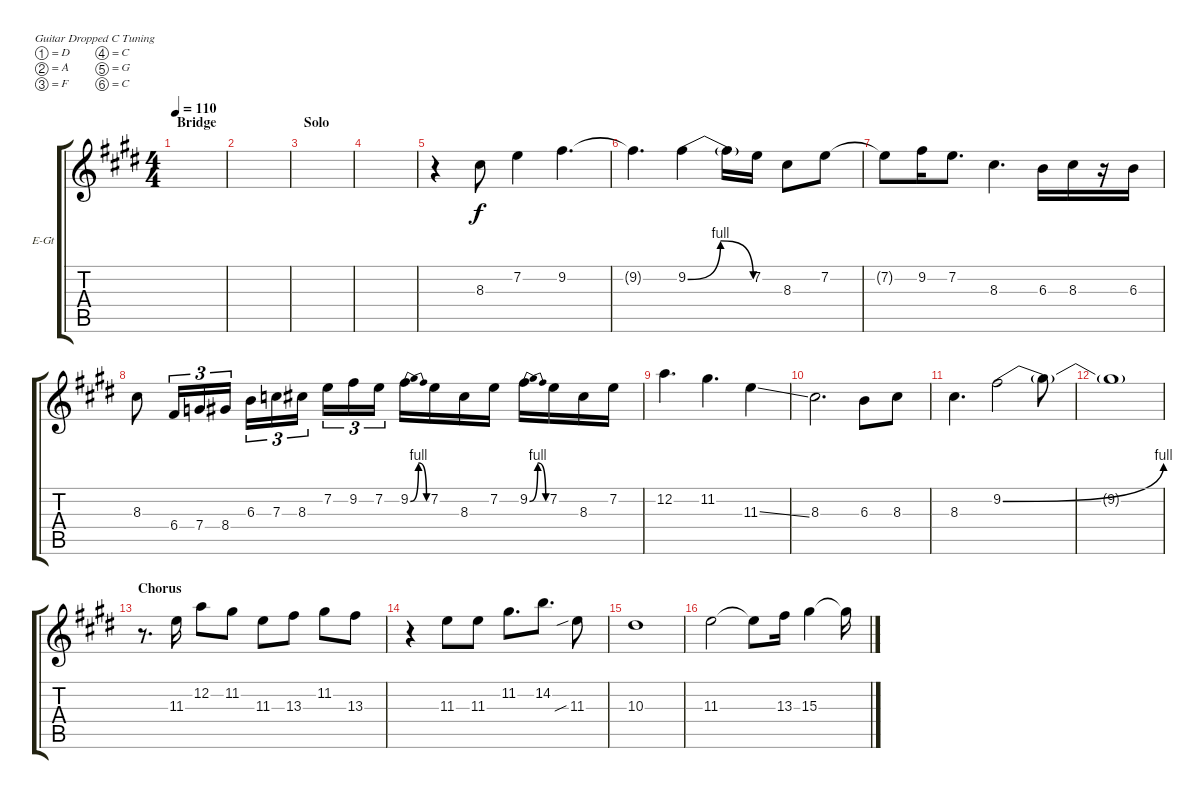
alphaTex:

\bracketExtendMode groupsimilarinstruments
\firstSystemTrackNameOrientation horizontal
\otherSystemsTrackNameOrientation horizontal
\track ("Lead Guitar 2" "E-Gt") {instrument overdrivenguitar}
\staff {score tabs}
\tuning (D4 A3 F3 C3 G2 C2)
\ts (4 4)
\section ("" "Bridge")
\tempo 110
\clef g2
\scale
0.333333
\ks c#minor
|
\scale
0.333333 |
\section ("" "Solo")
\scale
0.333333 |
\scale
0.333333 |
\scale
0.333333 r.4 8.3.8 7.2.4 9.2.4{d} |
\scale
0.333333 9.2{t}.4{d} 9.2{be (bendrelease 0 0 10.2 4 42.6 4 59.4 0)}.4 9.2{t}.16 7.2.16 8.3.8 7.2.8 |
\scale
0.333333 7.2{t}.8 9.2.16 7.2.8{d} 8.3.4{d} 6.3.16 8.3.16 r.16 6.3.16 |
\scale
0.333333 8.3.8 6.4.16{tu (3 2)} 7.4.16{tu (3 2)} 8.4.16{tu (3 2)} 6.3.16{tu (3 2)} 7.3.16{tu (3 2)} 8.3.16{tu (3 2)} 7.2.16{tu (3 2)} 9.2.16{tu (3 2)} 7.2.16{tu (3 2)} 9.2{be (bendrelease 0 0 10.2 4 20.4 4 30 0)}.16 7.2.16 8.3.16 7.2.16 9.2{be (bendrelease 0 0 10.2 4 20.4 4 30 0)}.16 7.2.16 8.3.16 7.2.16 |
\scale
0.333333 12.2.4{d} 11.2.4{d} 11.3{ss}.4 |
\scale
0.333333 8.3.2{d} 6.3.8 8.3.8 |
\scale
0.333333 8.3.4{d} 9.2{be (bend 0 0 15 4)}.2 9.2{t}.8 |
\scale
0.333333 9.2{t}.1 |
\section ("" "Chorus")
\scale
0.333333 r.8{d} 11.3.16 12.2.8 11.2.8 11.3.8 13.3.8 11.2.8 13.3.8 |
\scale
0.333333 r.4 11.3.8 11.3.8 11.2.8{d} 14.2.8{d} 11.3{sib}.8 |
\scale
0.333333 10.3.1 |
\scale
0.333333 11.3.2 11.3{t}.8 13.3.16 15.3.4 15.3{t}.16
